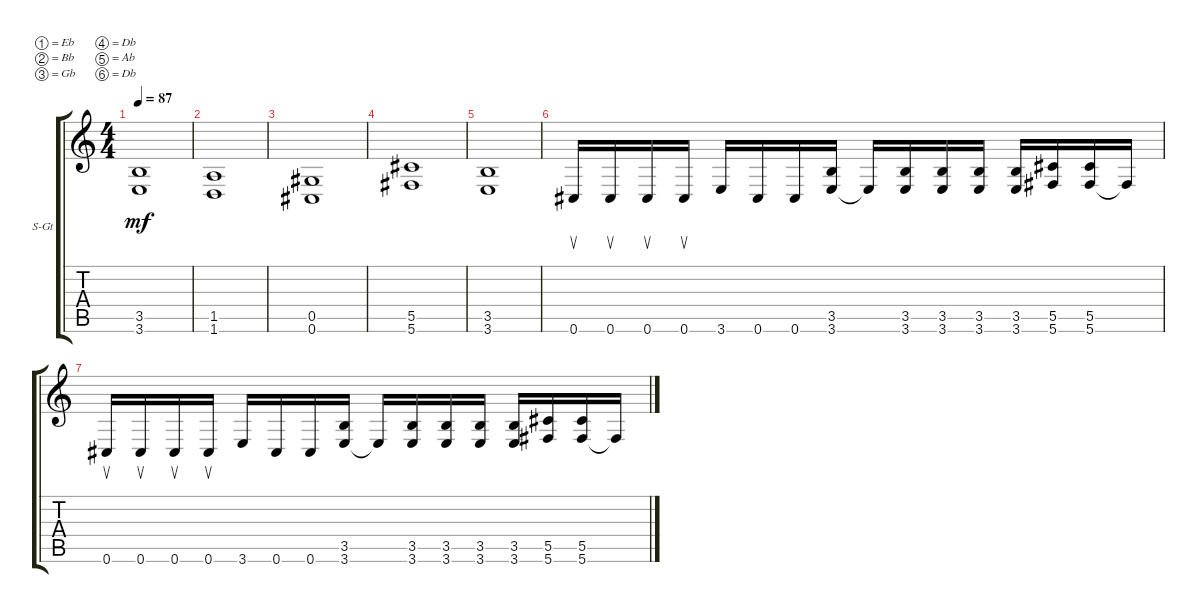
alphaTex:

\defaultSystemsLayout 4
\bracketExtendMode groupsimilarinstruments
\firstSystemTrackNameOrientation horizontal
\otherSystemsTrackNameOrientation horizontal
\track ("Steel Guitar" "S-Gt") {multiBarRest instrument acousticguitarsteel}
\staff {score tabs}
\tuning (Eb4 Bb3 Gb3 Db3 Ab2 Db2)
\ts (4 4)
\tempo 87
\clef g2
\ks c
(3.6 3.5).1{dy mf} |
(1.6 1.5).1 |
(0.6 0.5).1 |
(5.6 5.5).1 |
(3.6 3.5).1 |
0.6.16{su} 0.6.16{su} 0.6.16{su} 0.6.16{su} 3.6.16 0.6.16 0.6.16 (3.6 3.5).16 3.6{t}.16 (3.6 3.5).16 (3.6 3.5).16 (3.6 3.5).16 (3.6 3.5).16 (5.6 5.5).16 (5.6 5.5).16 5.6{t}.16 |
0.6.16{su} 0.6.16{su} 0.6.16{su} 0.6.16{su} 3.6.16 0.6.16 0.6.16 (3.6 3.5).16 3.6{t}.16 (3.6 3.5).16 (3.6 3.5).16 (3.6 3.5).16 (3.6 3.5).16 (5.6 5.5).16 (5.6 5.5).16 5.6{t}.16
